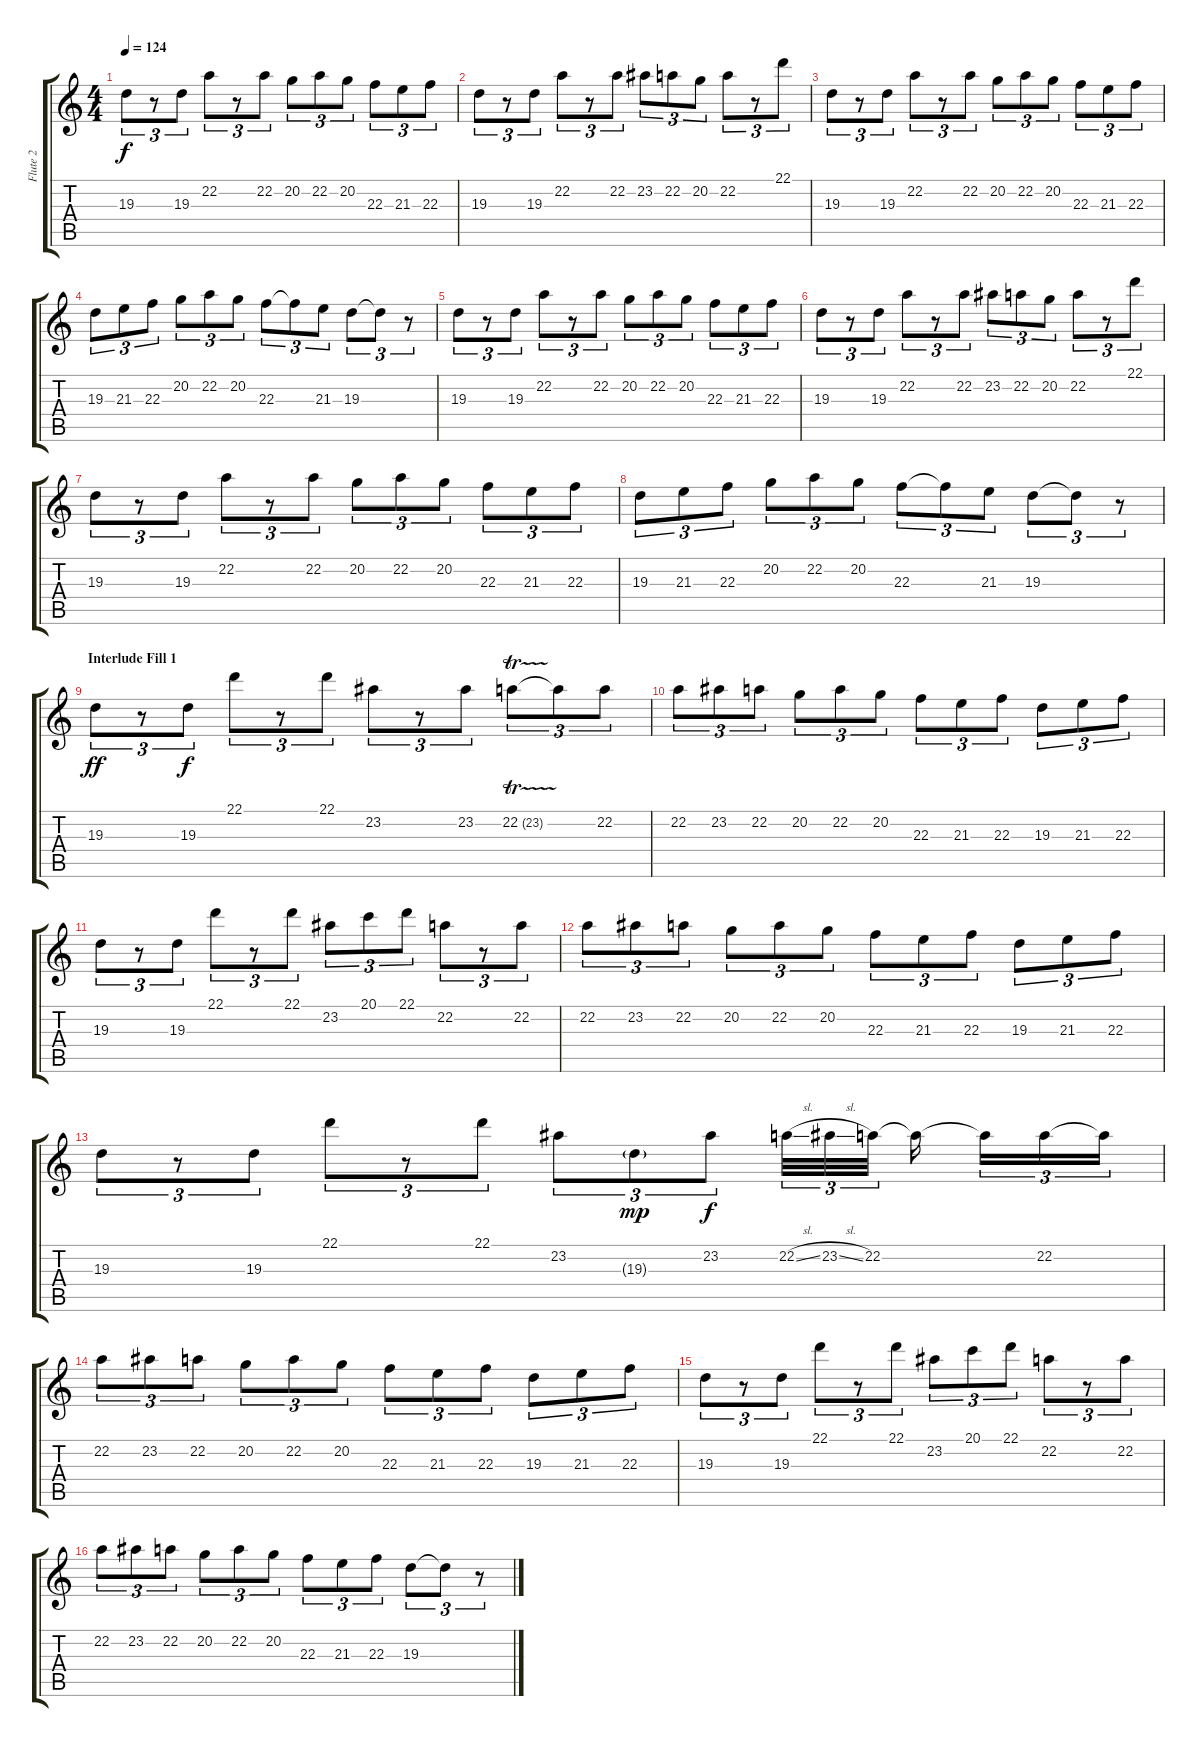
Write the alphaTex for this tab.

\track ("Flute 2" "Flute 2") {instrument panflute}
\staff {score tabs}
\tuning (E4 B3 G3 D3 A2 E2) {hide}
\ts (4 4)
\tempo 124
\clef g2
\ks c
19.3.8{tu (3 2) dy f} r.8{tu (3 2)} 19.3.8{tu (3 2)} 22.2.8{tu (3 2)} r.8{tu (3 2)} 22.2.8{tu (3 2)} 20.2.8{tu (3 2)} 22.2.8{tu (3 2)} 20.2.8{tu (3 2)} 22.3.8{tu (3 2)} 21.3.8{tu (3 2)} 22.3.8{tu (3 2)} |
19.3.8{tu (3 2)} r.8{tu (3 2)} 19.3.8{tu (3 2)} 22.2.8{tu (3 2)} r.8{tu (3 2)} 22.2.8{tu (3 2)} 23.2.8{tu (3 2)} 22.2.8{tu (3 2)} 20.2.8{tu (3 2)} 22.2.8{tu (3 2)} r.8{tu (3 2)} 22.1.8{tu (3 2)} |
19.3.8{tu (3 2)} r.8{tu (3 2)} 19.3.8{tu (3 2)} 22.2.8{tu (3 2)} r.8{tu (3 2)} 22.2.8{tu (3 2)} 20.2.8{tu (3 2)} 22.2.8{tu (3 2)} 20.2.8{tu (3 2)} 22.3.8{tu (3 2)} 21.3.8{tu (3 2)} 22.3.8{tu (3 2)} |
19.3.8{tu (3 2)} 21.3.8{tu (3 2)} 22.3.8{tu (3 2)} 20.2.8{tu (3 2)} 22.2.8{tu (3 2)} 20.2.8{tu (3 2)} 22.3.8{tu (3 2)} 22.3{t}.8{tu (3 2)} 21.3.8{tu (3 2)} 19.3.8{tu (3 2)} 19.3{t}.8{tu (3 2)} r.8{tu (3 2)} |
19.3.8{tu (3 2)} r.8{tu (3 2)} 19.3.8{tu (3 2)} 22.2.8{tu (3 2)} r.8{tu (3 2)} 22.2.8{tu (3 2)} 20.2.8{tu (3 2)} 22.2.8{tu (3 2)} 20.2.8{tu (3 2)} 22.3.8{tu (3 2)} 21.3.8{tu (3 2)} 22.3.8{tu (3 2)} |
19.3.8{tu (3 2)} r.8{tu (3 2)} 19.3.8{tu (3 2)} 22.2.8{tu (3 2)} r.8{tu (3 2)} 22.2.8{tu (3 2)} 23.2.8{tu (3 2)} 22.2.8{tu (3 2)} 20.2.8{tu (3 2)} 22.2.8{tu (3 2)} r.8{tu (3 2)} 22.1.8{tu (3 2)} |
19.3.8{tu (3 2)} r.8{tu (3 2)} 19.3.8{tu (3 2)} 22.2.8{tu (3 2)} r.8{tu (3 2)} 22.2.8{tu (3 2)} 20.2.8{tu (3 2)} 22.2.8{tu (3 2)} 20.2.8{tu (3 2)} 22.3.8{tu (3 2)} 21.3.8{tu (3 2)} 22.3.8{tu (3 2)} |
19.3.8{tu (3 2)} 21.3.8{tu (3 2)} 22.3.8{tu (3 2)} 20.2.8{tu (3 2)} 22.2.8{tu (3 2)} 20.2.8{tu (3 2)} 22.3.8{tu (3 2)} 22.3{t}.8{tu (3 2)} 21.3.8{tu (3 2)} 19.3.8{tu (3 2)} 19.3{t}.8{tu (3 2)} r.8{tu (3 2)} |
\section ("" "Interlude Fill 1")
19.3.8{tu (3 2) dy ff} r.8{tu (3 2)} 19.3.8{tu (3 2) dy f} 22.1.8{tu (3 2)} r.8{tu (3 2)} 22.1.8{tu (3 2)} 23.2.8{tu (3 2)} r.8{tu (3 2)} 23.2.8{tu (3 2)} 22.2{tr (23 32)}.8{tu (3 2)} 22.2{t}.8{tu (3 2)} 22.2.8{tu (3 2)} |
22.2.8{tu (3 2)} 23.2.8{tu (3 2)} 22.2.8{tu (3 2)} 20.2.8{tu (3 2)} 22.2.8{tu (3 2)} 20.2.8{tu (3 2)} 22.3.8{tu (3 2)} 21.3.8{tu (3 2)} 22.3.8{tu (3 2)} 19.3.8{tu (3 2)} 21.3.8{tu (3 2)} 22.3.8{tu (3 2)} |
19.3.8{tu (3 2)} r.8{tu (3 2)} 19.3.8{tu (3 2)} 22.1.8{tu (3 2)} r.8{tu (3 2)} 22.1.8{tu (3 2)} 23.2.8{tu (3 2)} 20.1.8{tu (3 2)} 22.1.8{tu (3 2)} 22.2.8{tu (3 2)} r.8{tu (3 2)} 22.2.8{tu (3 2)} |
22.2.8{tu (3 2)} 23.2.8{tu (3 2)} 22.2.8{tu (3 2)} 20.2.8{tu (3 2)} 22.2.8{tu (3 2)} 20.2.8{tu (3 2)} 22.3.8{tu (3 2)} 21.3.8{tu (3 2)} 22.3.8{tu (3 2)} 19.3.8{tu (3 2)} 21.3.8{tu (3 2)} 22.3.8{tu (3 2)} |
19.3.8{tu (3 2)} r.8{tu (3 2)} 19.3.8{tu (3 2)} 22.1.8{tu (3 2)} r.8{tu (3 2)} 22.1.8{tu (3 2)} 23.2.8{tu (3 2)} 19.3{g}.8{tu (3 2) dy mp} 23.2.8{tu (3 2) dy f} 22.2{sl}.32{tu (3 2)} 23.2{sl}.32{tu (3 2)} 22.2.32{tu (3 2)} 22.2{t}.16 22.2{t}.16{tu (3 2)} 22.2.16{tu (3 2)} 22.2{t}.16{tu (3 2)} |
22.2.8{tu (3 2)} 23.2.8{tu (3 2)} 22.2.8{tu (3 2)} 20.2.8{tu (3 2)} 22.2.8{tu (3 2)} 20.2.8{tu (3 2)} 22.3.8{tu (3 2)} 21.3.8{tu (3 2)} 22.3.8{tu (3 2)} 19.3.8{tu (3 2)} 21.3.8{tu (3 2)} 22.3.8{tu (3 2)} |
19.3.8{tu (3 2)} r.8{tu (3 2)} 19.3.8{tu (3 2)} 22.1.8{tu (3 2)} r.8{tu (3 2)} 22.1.8{tu (3 2)} 23.2.8{tu (3 2)} 20.1.8{tu (3 2)} 22.1.8{tu (3 2)} 22.2.8{tu (3 2)} r.8{tu (3 2)} 22.2.8{tu (3 2)} |
22.2.8{tu (3 2)} 23.2.8{tu (3 2)} 22.2.8{tu (3 2)} 20.2.8{tu (3 2)} 22.2.8{tu (3 2)} 20.2.8{tu (3 2)} 22.3.8{tu (3 2)} 21.3.8{tu (3 2)} 22.3.8{tu (3 2)} 19.3.8{tu (3 2)} 19.3{t}.8{tu (3 2)} r.8{tu (3 2)}
